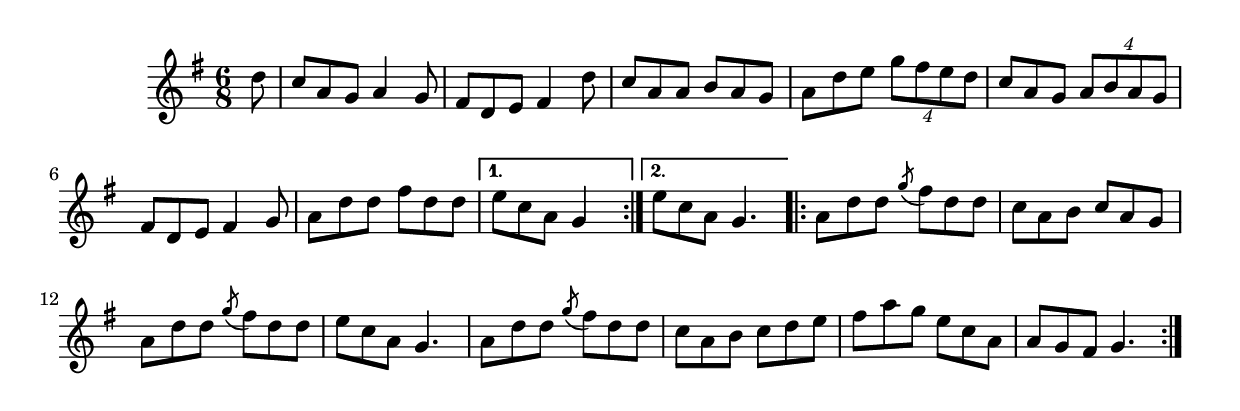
\version "2.24.0"

\tocItem \markup "Tolladh an Leathair"
\tocItem \markup "Boring the Leather"

\score {
\relative c'' {
    \key g \major
    \time 6/8

    \repeat volta 2 {
    \partial 8 d8
    c8 a g a4 g8
    fis8 d e fis4 d'8
    c8 a a b a g
    a8 d e \tuplet 4/3 { g8 fis e d }
    c8 a g \tuplet 4/3 { a8 b a g }
    fis8 d e fis4 g8
    a8 d d fis d d
    }
    \alternative {
        { e8 c a g4*3/2}
        { e'8 c a g4. }
    }
    
    \repeat volta 2 {
    a8 d d \acciaccatura g8 fis8 d d
    c8 a b c a g
    a8 d d \acciaccatura g8 fis8 d d
    e8 c a g4.
    a8 d d \acciaccatura g8 fis8 d d
    c8 a b c d e
    fis8 a g e c a
    a8 g fis g4.
    }
}

\header {
    title = "Tolladh an Leathair"
    subtitle = "Boring the Leather"
    meter = "Poirt Dúbalta"
    volume = "1"
    number = "6"
}
}
